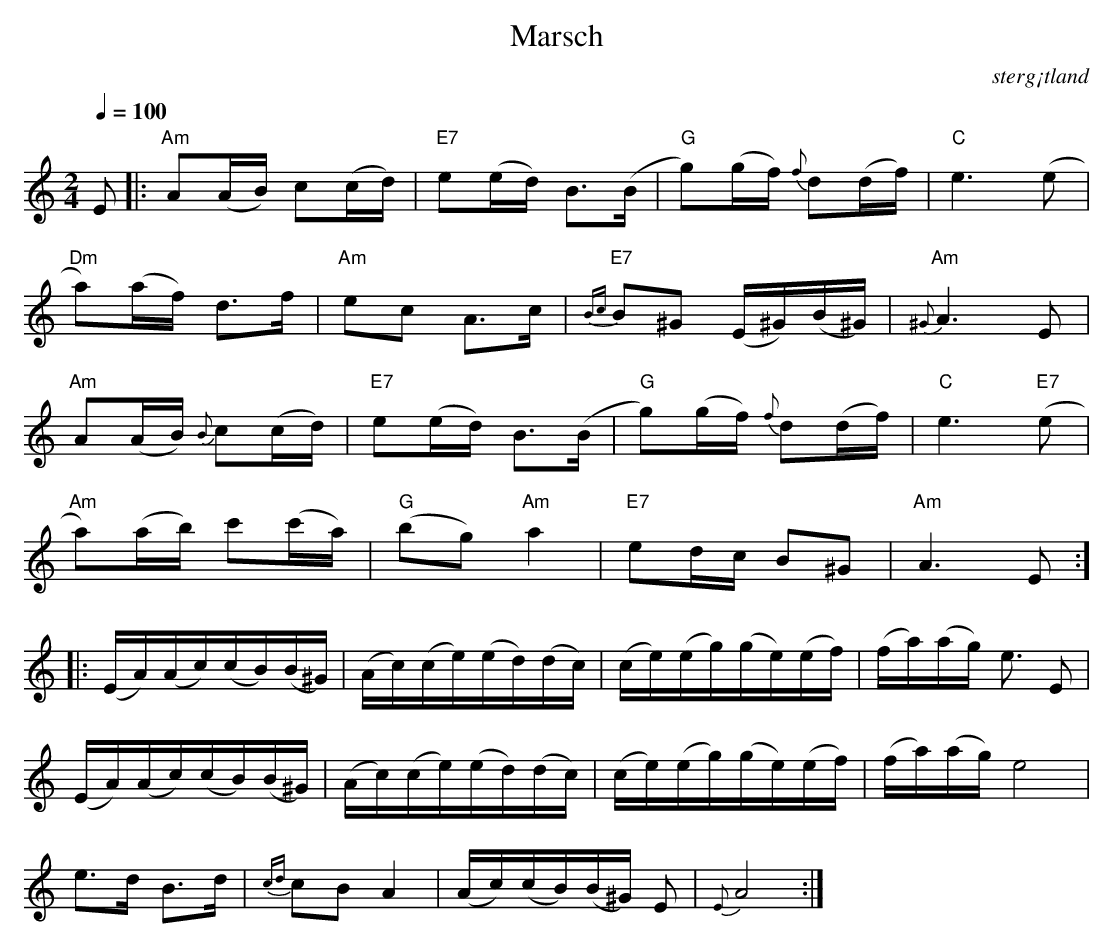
X:1
T:Marsch
O: sterg¡tland
Q:1/4=100
M: 2/4
L: 1/16
K: Am
E2 |: "Am"A2(AB) c2(cd) | "E7"e2(ed) B3(B |"G" g2)(gf){f} d2(df) |"C" e6 (e2 |
"Dm"a2)(af) d3f | "Am"e2c2 A3c |"E7"{Bc} B2^G2 (E^G)(B^G)|"Am"{^G} A6 E2 |
"Am"A2(AB){B} c2(cd) | "E7"e2(ed) B3(B |"G" g2)(gf){f} d2(df) |"C" e6"E7" (e2 |
"Am"a2)(ab) c'2(c'a) |"G" (b2g2)"Am" a4 |"E7" e2dc B2^G2|"Am" A6 E2:]
|:(EA)(Ac)(cB)(B^G)|(Ac)(ce)(ed)(dc)|(ce)(eg)(ge)(ef)|(fa)(ag) e3 E2|
(EA)(Ac)(cB)(B^G)|(Ac)(ce)(ed)(dc)|(ce)(eg)(ge)(ef)|(fa)(ag)e8|
e3d B3d |{cd} c2B2A4 | (Ac)(cB)(B^G) E2|{E} A8 :|
